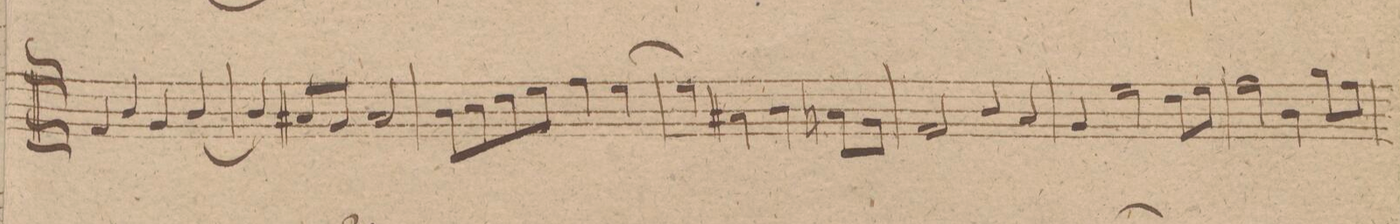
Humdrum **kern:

**kern	**dynam
*I"Oboe 2do in	*
*clefG2	*
*k[f#c#g#d#]	*
*met(c)	*
*M4/4	*
4f#/	.
4b/	.
4g#/	.
[4b/	.
=52	=52
4b/]	.
8a#X/L	.
8g#/J	.
2a#/	.
=53	=53
8b\L	.
8cc#\	.
8dd#\	.
8ee\J	.
4ff#\	.
[4ee\	.
=54	=54
4ee\]	.
4a#X\	.
4b\	.
8anL\	.
8g#/J	.
=55	=55
2f#/	.
4b/	.
4a/	.
=56	=56
4g#/	.
2ee\	.
8dd#\L	.
8ee\J	.
=57	=57
2ff#\	.
4b\	.
8gg#\L	.
8ff#\J	.
=58	=58
*-	*-
